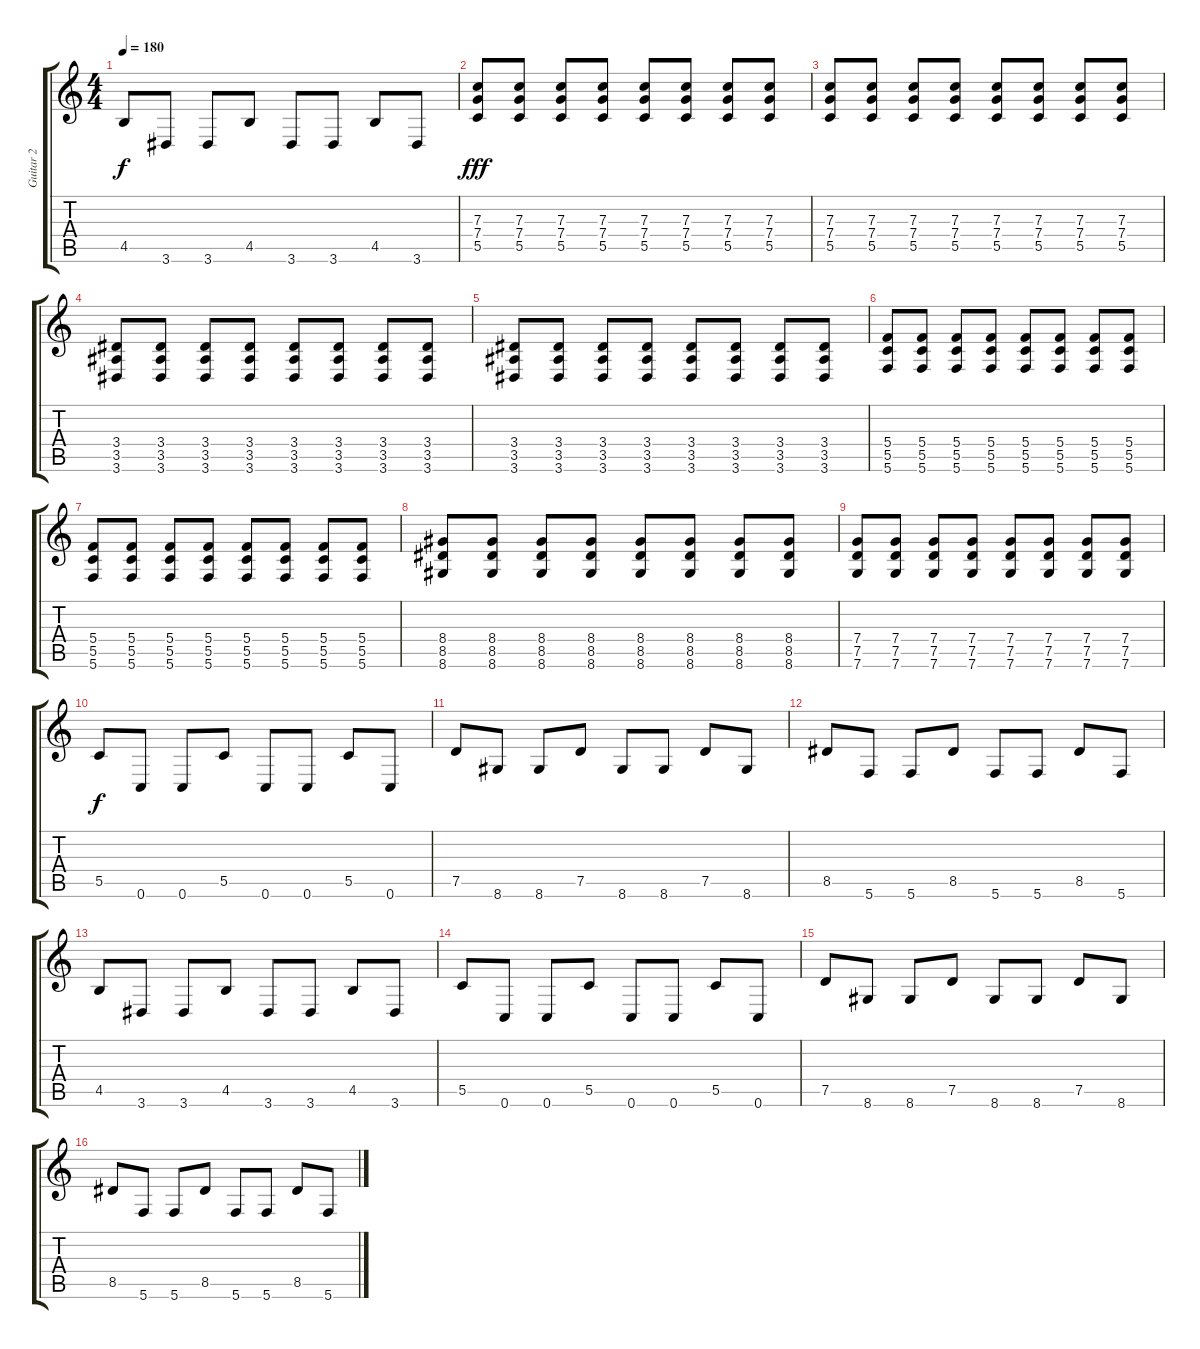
\track ("Guitar 2" "Guitar 2") {instrument overdrivenguitar}
\staff {score tabs}
\tuning (D4 A3 F3 C3 G2 C2) {hide}
\ts (4 4)
\tempo 180
\clef g2
\ks c
4.5.8{dy f} 3.6.8 3.6.8 4.5.8 3.6.8 3.6.8 4.5.8 3.6.8 |
(7.3 7.4 5.5).8{dy fff} (7.3 7.4 5.5).8 (7.3 7.4 5.5).8 (7.3 7.4 5.5).8 (7.3 7.4 5.5).8 (7.3 7.4 5.5).8 (7.3 7.4 5.5).8 (7.3 7.4 5.5).8 |
(7.3 7.4 5.5).8 (7.3 7.4 5.5).8 (7.3 7.4 5.5).8 (7.3 7.4 5.5).8 (7.3 7.4 5.5).8 (7.3 7.4 5.5).8 (7.3 7.4 5.5).8 (7.3 7.4 5.5).8 |
(3.4 3.5 3.6).8 (3.4 3.5 3.6).8 (3.4 3.5 3.6).8 (3.4 3.5 3.6).8 (3.4 3.5 3.6).8 (3.4 3.5 3.6).8 (3.4 3.5 3.6).8 (3.4 3.5 3.6).8 |
(3.4 3.5 3.6).8 (3.4 3.5 3.6).8 (3.4 3.5 3.6).8 (3.4 3.5 3.6).8 (3.4 3.5 3.6).8 (3.4 3.5 3.6).8 (3.4 3.5 3.6).8 (3.4 3.5 3.6).8 |
(5.4 5.5 5.6).8 (5.4 5.5 5.6).8 (5.4 5.5 5.6).8 (5.4 5.5 5.6).8 (5.4 5.5 5.6).8 (5.4 5.5 5.6).8 (5.4 5.5 5.6).8 (5.4 5.5 5.6).8 |
(5.4 5.5 5.6).8 (5.4 5.5 5.6).8 (5.4 5.5 5.6).8 (5.4 5.5 5.6).8 (5.4 5.5 5.6).8 (5.4 5.5 5.6).8 (5.4 5.5 5.6).8 (5.4 5.5 5.6).8 |
(8.4 8.5 8.6).8 (8.4 8.5 8.6).8 (8.4 8.5 8.6).8 (8.4 8.5 8.6).8 (8.4 8.5 8.6).8 (8.4 8.5 8.6).8 (8.4 8.5 8.6).8 (8.4 8.5 8.6).8 |
(7.4 7.5 7.6).8 (7.4 7.5 7.6).8 (7.4 7.5 7.6).8 (7.4 7.5 7.6).8 (7.4 7.5 7.6).8 (7.4 7.5 7.6).8 (7.4 7.5 7.6).8 (7.4 7.5 7.6).8 |
5.5.8{dy f} 0.6.8 0.6.8 5.5.8 0.6.8 0.6.8 5.5.8 0.6.8 |
7.5.8 8.6.8 8.6.8 7.5.8 8.6.8 8.6.8 7.5.8 8.6.8 |
8.5.8 5.6.8 5.6.8 8.5.8 5.6.8 5.6.8 8.5.8 5.6.8 |
4.5.8 3.6.8 3.6.8 4.5.8 3.6.8 3.6.8 4.5.8 3.6.8 |
5.5.8 0.6.8 0.6.8 5.5.8 0.6.8 0.6.8 5.5.8 0.6.8 |
7.5.8 8.6.8 8.6.8 7.5.8 8.6.8 8.6.8 7.5.8 8.6.8 |
8.5.8 5.6.8 5.6.8 8.5.8 5.6.8 5.6.8 8.5.8 5.6.8
